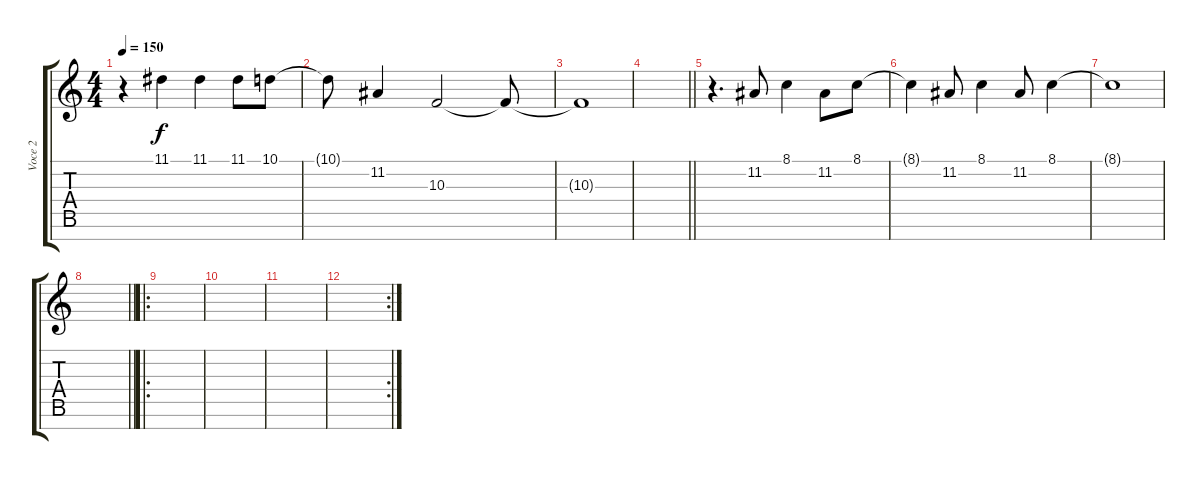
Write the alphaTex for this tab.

\track ("Voce 2" "Voce 2") {instrument lead1square}
\staff {score tabs}
\tuning (E4 B3 G3 D3 A2 E2 B1) {hide}
\ts (4 4)
\tempo 150
\clef g2
\ks c
r.4{dy f} 11.1.4 11.1.4 11.1.8 10.1.8 |
10.1{t}.8 11.2.4 10.3.2 10.3{t}.8 |
10.3{t}.1 |
\barLineRight lightlight
|
r.4{d} 11.2.8 8.1.4 11.2.8 8.1.8 |
8.1{t}.4 11.2.8 8.1.4 11.2.8 8.1.4 |
8.1{t}.1 |
\barLineRight lightlight
|
\ro
|
|
|
\rc 2
